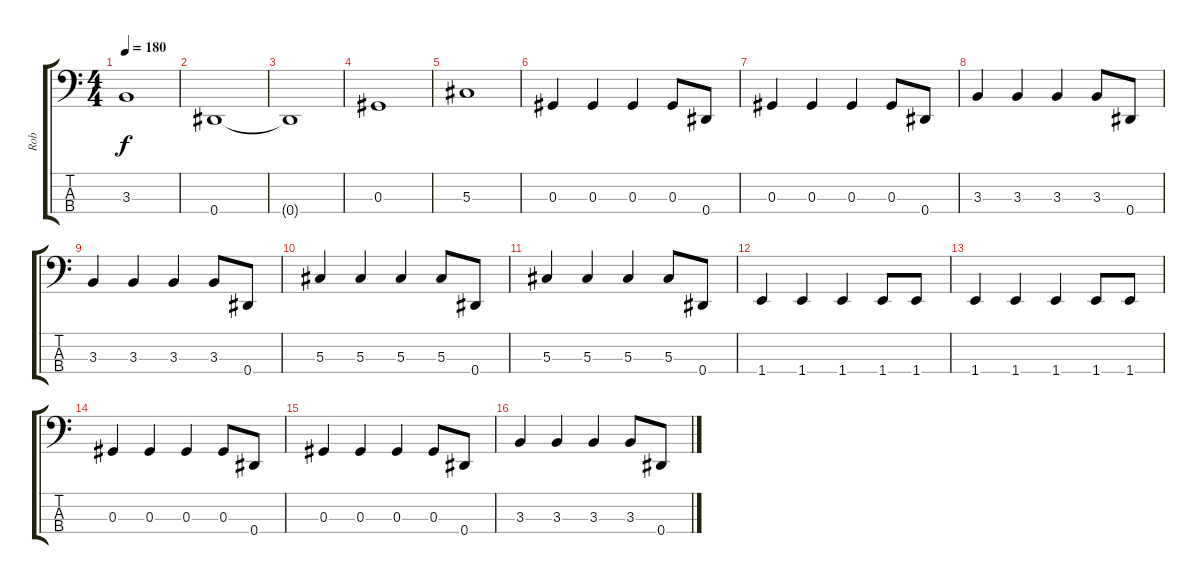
\track ("Rob" "Rob") {instrument electricbassfinger}
\staff {score tabs}
\tuning (Gb2 Db2 Ab1 Eb1) {hide}
\ts (4 4)
\tempo 180
\clef f4
\ks c
3.3.1{dy f} |
0.4.1 |
0.4{t}.1 |
0.3.1 |
5.3.1 |
0.3.4 0.3.4 0.3.4 0.3.8 0.4.8 |
0.3.4 0.3.4 0.3.4 0.3.8 0.4.8 |
3.3.4 3.3.4 3.3.4 3.3.8 0.4.8 |
3.3.4 3.3.4 3.3.4 3.3.8 0.4.8 |
5.3.4 5.3.4 5.3.4 5.3.8 0.4.8 |
5.3.4 5.3.4 5.3.4 5.3.8 0.4.8 |
1.4.4 1.4.4 1.4.4 1.4.8 1.4.8 |
1.4.4 1.4.4 1.4.4 1.4.8 1.4.8 |
0.3.4 0.3.4 0.3.4 0.3.8 0.4.8 |
0.3.4 0.3.4 0.3.4 0.3.8 0.4.8 |
3.3.4 3.3.4 3.3.4 3.3.8 0.4.8
